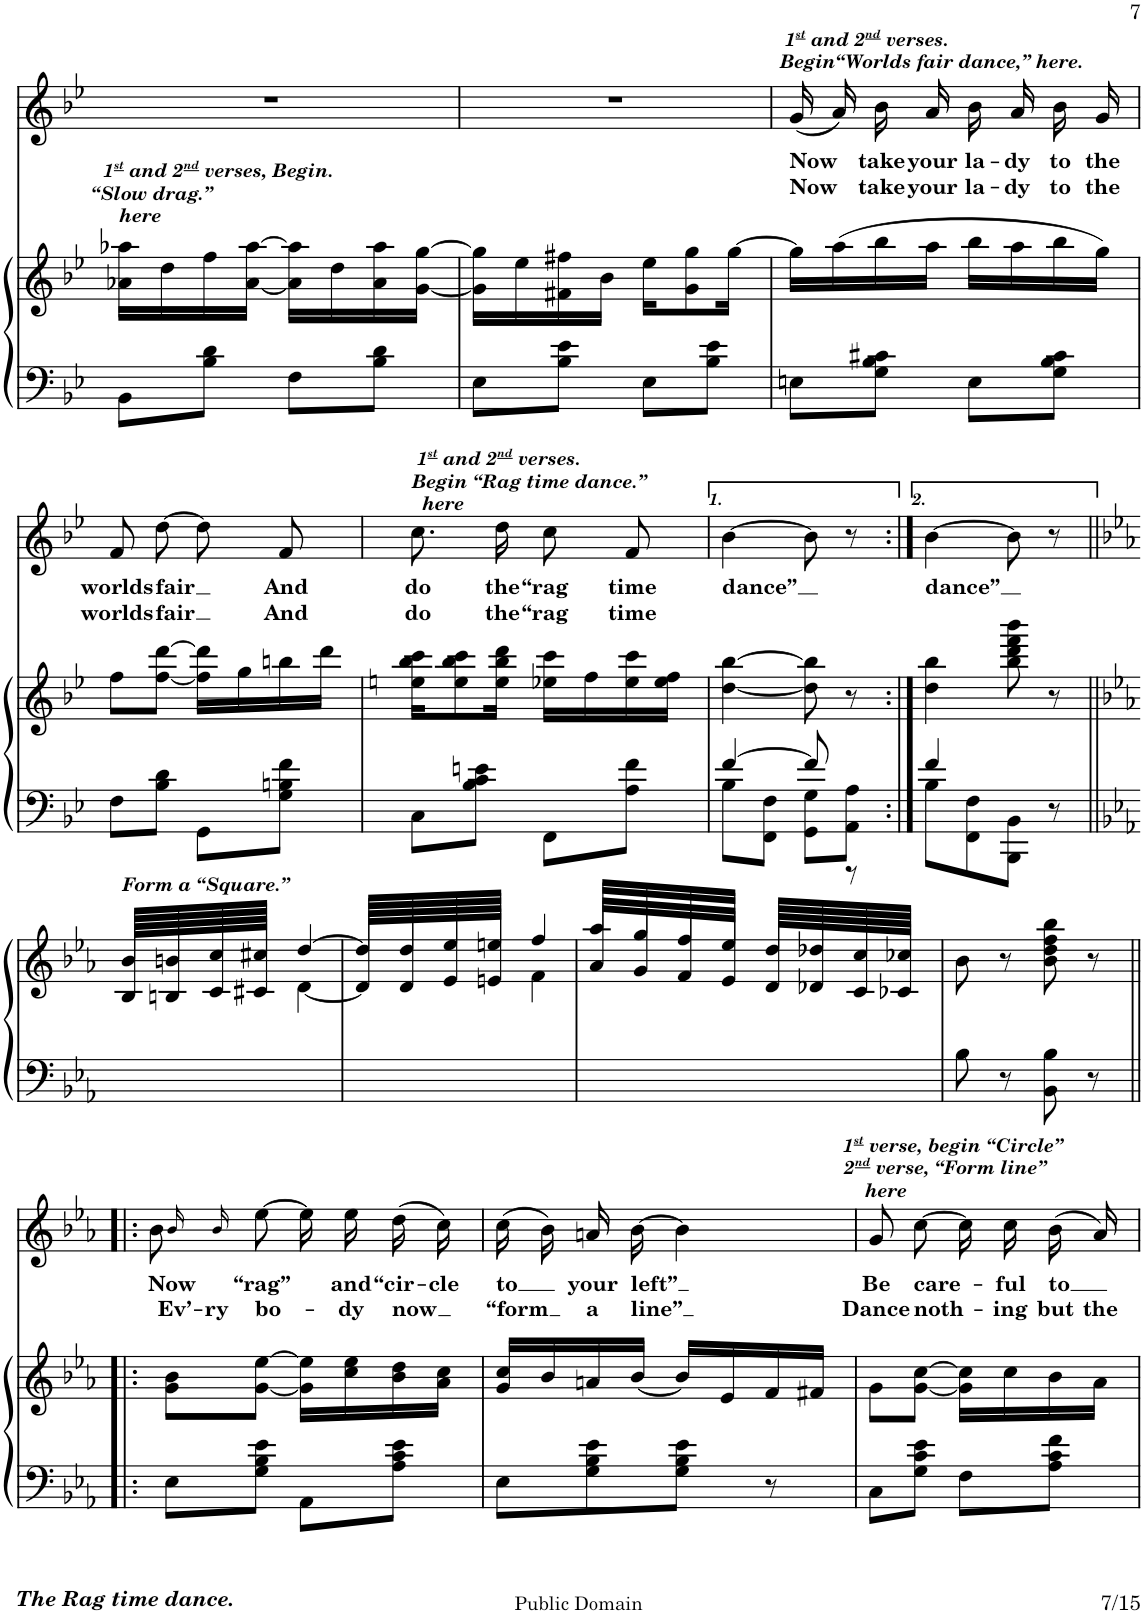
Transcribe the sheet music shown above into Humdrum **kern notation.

**kern	**kern	**kern	**text	**text
*part2	*part2	*part1	*part1	*part1
*staff3	*staff2	*staff1	*staff1	*staff1
*I"PIANO.	*	*I"VOICE.	*	*
*I'Pno	*	*	*	*
!!LO:PB:g=z
*clefF4	*clefG2	*clefG2	*	*
*k[b-e-]	*k[b-e-]	*k[b-e-]	*	*
*M2/4	*M2/4	*M2/4	*	*
=48	=48	=48	=48	=48
!	!LO:TX:a:Bi:t=1	!	!	!
!	!LO:TX:a:t=st	!	!	!
!	!LO:TX:a:t=and 2	!	!	!
!	!LO:TX:a:t=nd	!	!	!
!	!LO:TX:a:t=verses, Begin.	!	!	!
!	!LO:TX:a:t=“Slow drag.”	!	!	!
!	!LO:TX:a:t=here	!	!	!
8BB-\L	16a-X\ 16aa-X\LL	2r	.	.
.	16dd\	.	.	.
8B-\ 8d\J	16ff\	.	.	.
.	[16a-\ [16aa-\JJ	.	.	.
8F\L	16a-\] 16aa-\]LL	.	.	.
.	16dd\	.	.	.
8B-\ 8d\J	16a-\ 16aa-\	.	.	.
.	[16g\ [16gg\JJ	.	.	.
=49	=49	=49	=49	=49
8E-\L	16g\] 16gg\]LL	2r	.	.
.	16ee-\	.	.	.
8B-\ 8e-\J	16f#X\ 16ff#X\	.	.	.
.	16b-\JJ	.	.	.
8E-\L	16ee-\KL	.	.	.
.	8g\ 8gg\	.	.	.
8B-\ 8e-\J	.	.	.	.
.	[16gg\Jk	.	.	.
=50	=50	=50	=50	=50
!	!	!LO:TX:a:Bi:t=1	!	!
!	!	!LO:TX:a:t=st	!	!
!	!	!LO:TX:a:t=and 2	!	!
!	!	!LO:TX:a:t=nd	!	!
!	!	!LO:TX:a:t=verses.	!	!
!	!	!LO:TX:a:t=Begin“Worlds fair dance,” here.	!	!
!	!	!	!LO:LY:b	!LO:LY:b
8En\L	16gg\LL]	(16g/LL	Now	Now
.	(16aa\	16a/J)	.	.
!	!	!	!LO:LY:b	!LO:LY:b
8G\ 8B-\ 8c#X\J	16bb-\	16b-/L	take	take
!	!	!	!LO:LY:b	!LO:LY:b
.	16aa\JJ	16a/JJ	your	your
!	!	!	!LO:LY:b	!LO:LY:b
8E\L	16bb-\LL	16b-/LL	la-	la-
!	!	!	!LO:LY:b	!LO:LY:b
.	16aa\	16a/J	-dy	-dy
!	!	!	!LO:LY:b	!LO:LY:b
8G\ 8B-\ 8c#\J	16bb-\	16b-/L	to	to
!	!	!	!LO:LY:b	!LO:LY:b
.	16gg\JJ)	16g/JJ	the	the
!!LO:LB:g=z
=51	=51	=51	=51	=51
!	!	!	!LO:LY:b	!LO:LY:b
8F\L	8ff\L	8f/L	worlds	worlds
!	!	!	!LO:LY:b	!LO:LY:b
8B-\ 8d\J	[8ff\ [8ddd\J	[8dd/J	fair	fair
8GG\L	16ff\] 16ddd\]LL	8dd/L]	.	.
.	16gg\	.	.	.
!	!	!	!LO:LY:b	!LO:LY:b
8G\ 8Bn\ 8f\J	16bbn\	8f/J	And	And
.	16ddd\JJ	.	.	.
=52	=52	=52	=52	=52
!	!	!LO:TX:a:Bi:t=1	!	!
!	!	!LO:TX:a:t=st	!	!
!	!	!LO:TX:a:t=and 2	!	!
!	!	!LO:TX:a:t=nd	!	!
!	!	!LO:TX:a:t=verses.	!	!
!	!	!LO:TX:a:t=Begin “Rag time dance.”	!	!
!	!	!LO:TX:a:t=here	!	!
!	!	!	!LO:LY:b	!LO:LY:b
8C\L	16een\ 16bb-X\ 16ccc\KL	8.cc\L	do	do
.	8ee\ 8bb-\ 8ccc\	.	.	.
8B-\ 8c\ 8en\J	.	.	.	.
!	!	!	!LO:LY:b	!LO:LY:b
.	16ee\ 16bb-\ 16ddd\Jk	16dd\Jk	the	the
!	!	!	!LO:LY:b	!LO:LY:b
8FF\L	16ee-X\ 16ccc\LL	8cc/L	“rag	“rag
.	16ff\	.	.	.
!	!	!	!LO:LY:b	!LO:LY:b
8A\ 8f\J	16ee-\ 16ccc\	8f/J	time	time
.	16ee-\ 16ff\JJ	.	.	.
=53	=53	=53	=53	=53
*^	*	*	*	*
!	!	!	!	!LO:LY:b	!
8B-\L	[4f/	[4dd\ [4bb-\	[4b-\	dance”	.
8FF\ 8F\J	.	.	.	.	.
8GG\ 8G\L	8f/]	8dd\] 8bb-\]	8b-\]	.	.
8AA\ 8A\J	8r	8r	8r	.	.
=54:|!	=54:|!	=54:|!	=54:|!	=54:|!	=54:|!
!	!	!	!	!LO:LY:b	!
8B-\L	4f/	4dd\ 4bb-\	[4b-\	dance”	.
8FF\ 8F\	.	.	.	.	.
8BBB-\ 8BB-\J	4ryy	8bb-\ 8ddd\ 8fff\ 8bbb-\	8b-\]	.	.
8r	.	8r	8r	.	.
*v	*v	*	*	*	*
!!LO:LB:g=z
=55||	=55||	=55||	=55||	=55||
*k[b-e-a-]	*k[b-e-a-]	*k[b-e-a-]	*	*
*	*^	*	*	*
!	!LO:TX:a:Bi:t=Form a “Square.”	!	!	!	!
2ryy	16b-/LL	16B-/LL	2r	.	.
.	16bn/	16Bn/	.	.	.
.	16cc/	16c/	.	.	.
.	16cc#X/JJ	16c#X/JJ	.	.	.
.	[>4dd/	[<4d\	.	.	.
=56	=56	=56	=56	=56	=56
2ryy	16dd/LL]	16d/LL]	2r	.	.
.	16dd/	16d/	.	.	.
.	16ee-/	16e-/	.	.	.
.	16een/JJ	16en/JJ	.	.	.
.	4ff/	4f\	.	.	.
=57	=57	=57	=57	=57	=57
2ryy	16aa-/LL	16a-/LL	2r	.	.
.	16gg/	16g/	.	.	.
.	16ff/	16f/	.	.	.
.	16ee-/JJ	16e-/JJ	.	.	.
.	16dd/LL	16d/LL	.	.	.
.	16dd-X/	16d-X/	.	.	.
.	16cc/	16c/	.	.	.
.	16cc-X/JJ	16c-X/JJ	.	.	.
*	*v	*v	*	*	*
=58	=58	=58	=58	=58
8B-\	8b-\	2r	.	.
8r	8r	.	.	.
8BB-\ 8B-\	8b-\ 8dd\ 8ff\ 8bb-\	.	.	.
8r	8r	.	.	.
!!LO:LB:g=z
=59!|:	=59!|:	=59!|:	=59!|:	=59!|:
!	!	!	!LO:LY:b	!
*	*	*^	*	*
!	!	!	!	!	!LO:LY:b
8E-\L	8g\ 8b-\L	8b-\L	16b-!/LL	.	Ev’-
!	!	!	!	!	!LO:LY:b
.	.	.	16b-!/JJ	.	ry
!	!	!	!	!LO:LY:b	!LO:LY:b
8G\ 8B-\ 8e-\J	[8g\ [8ee-\J	[>8ee-\J	8ryy	“rag”	bo-
8AA-\L	16g\] 16ee-\]LL	16ee-\LL]	4ryy	.	.
!	!	!	!	!LO:LY:b	!LO:LY:b
.	16cc\ 16ee-\	16ee-\J	.	and	-dy
!	!	!	!	!LO:LY:b	!LO:LY:b
8A-\ 8c\ 8e-\J	16b-\ 16dd\	(>16dd\L	.	“cir-	now
!	!	!	!	!LO:LY:b	!
.	16a-\ 16cc\JJ	16cc\JJ)	.	-cle	.
*	*	*v	*v	*	*
=60	=60	=60	=60	=60
!	!	!	!LO:LY:b	!LO:LY:b
8E-\L	16g/ 16cc/LL	(16cc\LL	to	“form
.	16b-/	16b-\J)	.	.
!	!	!	!LO:LY:b	!LO:LY:b
8G\ 8B-\ 8e-\	16an/	16an\L	your	a
!	!	!	!LO:LY:b	!LO:LY:b
.	[16b-/JJ	[16b-\JJ	left”	line”
8G\ 8B-\ 8e-\J	16b-/LL]	4b-\]	.	.
.	16e-/	.	.	.
8r	16f/	.	.	.
.	16f#X/JJ	.	.	.
=61	=61	=61	=61	=61
!	!	!LO:TX:a:Bi:t=1	!	!
!	!	!LO:TX:a:t=st	!	!
!	!	!LO:TX:a:t=verse, begin “Circle”	!	!
!	!	!LO:TX:a:t=2	!	!
!	!	!LO:TX:a:t=nd	!	!
!	!	!LO:TX:a:t=verse, “Form line”	!	!
!	!	!LO:TX:a:t=here	!	!
!	!	!	!LO:LY:b	!LO:LY:b
8C\L	8g\L	8g/L	Be	Dance
!	!	!	!LO:LY:b	!LO:LY:b
8G\ 8c\ 8e-\J	[8g\ [8cc\J	[8cc/J	care-	noth-
8F\L	16g\] 16cc\]LL	16cc\LL]	.	.
!	!	!	!LO:LY:b	!LO:LY:b
.	16cc\	16cc\J	ful	ing
!	!	!	!LO:LY:b	!LO:LY:b
8A-\ 8c\ 8f\J	16b-\	(16b-\L	to	but
!	!	!	!	!LO:LY:b
.	16a-\JJ	16a-\JJ)	.	the
=	=	=	=	=
*-	*-	*-	*-	*-
